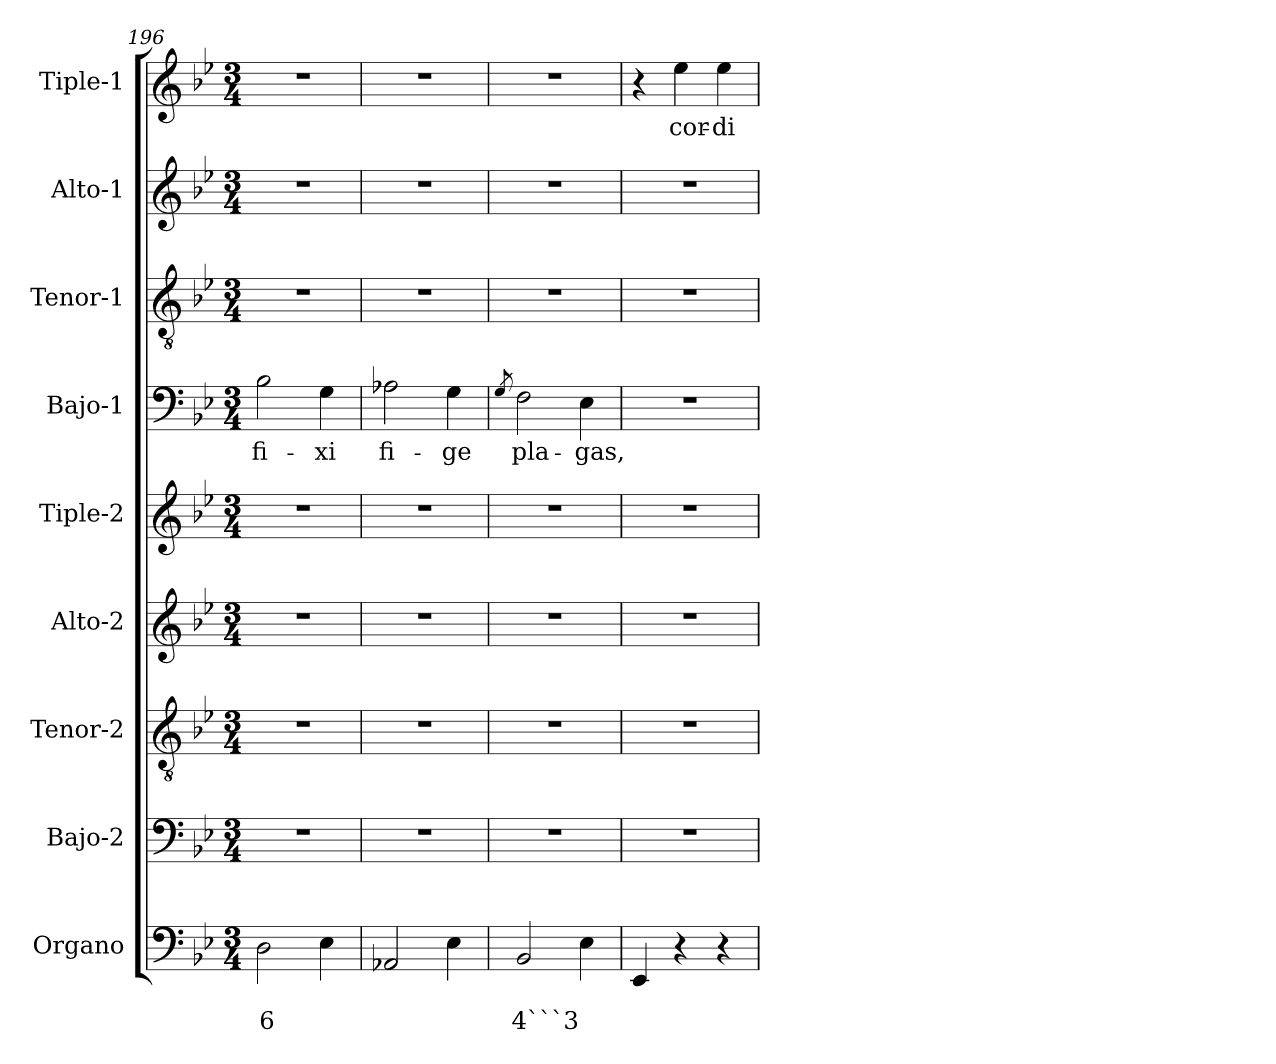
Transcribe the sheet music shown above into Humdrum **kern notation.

**kern	**text	**text	**kern	**kern	**kern	**kern	**kern	**text	**kern	**kern	**kern	**text
*part9	*part9	*part9	*part8	*part7	*part6	*part5	*part4	*part4	*part3	*part2	*part1	*part1
*staff9	*staff9	*staff9	*staff8	*staff7	*staff6	*staff5	*staff4	*staff4	*staff3	*staff2	*staff1	*staff1
*I"Organo	*	*	*I"Bajo-2	*I"Tenor-2	*I"Alto-2	*I"Tiple-2	*I"Bajo-1	*	*I"Tenor-1	*I"Alto-1	*I"Tiple-1	*
*	*	*	*I'B-2	*I'T-2	*I'A-2	*	*I'B1	*	*I'T1	*I'A1	*	*
*clefF4	*	*	*clefF4	*clefGv2	*clefG2	*clefG2	*clefF4	*	*clefGv2	*clefG2	*clefG2	*
*k[b-e-]	*	*	*k[b-e-]	*k[b-e-]	*k[b-e-]	*k[b-e-]	*k[b-e-]	*	*k[b-e-]	*k[b-e-]	*k[b-e-]	*
*B-:	*	*	*B-:	*B-:	*B-:	*B-:	*B-:	*	*B-:	*B-:	*B-:	*
*M3/4	*	*	*M3/4	*M3/4	*M3/4	*M3/4	*M3/4	*	*M3/4	*M3/4	*M3/4	*
=196	=196	=196	=196	=196	=196	=196	=196	=196	=196	=196	=196	=196
!	!	!LO:LY:b	!	!	!	!	!	!	!	!	!	!
!	!	!	!	!	!	!	!	!LO:LY:b	!	!	!	!
2D\	.	6	2.r	2.r	2.r	2.r	2B-\	-fi-	2.r	2.r	2.r	.
!	!	!	!	!	!	!	!	!LO:LY:b	!	!	!	!
4E-\	.	.	.	.	.	.	4G\	-xi	.	.	.	.
!!LO:PB:g=z
=197	=197	=197	=197	=197	=197	=197	=197	=197	=197	=197	=197	=197
!	!	!	!	!	!	!	!	!LO:LY:b	!	!	!	!
2AA-X/	.	.	2.r	2.r	2.r	2.r	2A-X\	fi-	2.r	2.r	2.r	.
!	!	!	!	!	!	!	!	!LO:LY:b	!	!	!	!
4E-\	.	.	.	.	.	.	4G\	-ge	.	.	.	.
=198	=198	=198	=198	=198	=198	=198	=198	=198	=198	=198	=198	=198
.	.	.	.	.	.	.	8qG/	.	.	.	.	.
!	!	!LO:LY:b	!	!	!	!	!	!	!	!	!	!
!	!	!	!	!	!	!	!	!LO:LY:b	!	!	!	!
2BB-/	.	4```3	2.r	2.r	2.r	2.r	2F\	pla-	2.r	2.r	2.r	.
!	!	!	!	!	!	!	!	!LO:LY:b	!	!	!	!
4E-\	.	.	.	.	.	.	4E-\	-gas,	.	.	.	.
=199	=199	=199	=199	=199	=199	=199	=199	=199	=199	=199	=199	=199
4EE-/	.	.	2.r	2.r	2.r	2.r	2.r	.	2.r	2.r	4r	.
!	!	!	!	!	!	!	!	!	!	!	!	!LO:LY:b
4r	.	.	.	.	.	.	.	.	.	.	4ee-\	cor-
!	!	!	!	!	!	!	!	!	!	!	!	!LO:LY:b
4r	.	.	.	.	.	.	.	.	.	.	4ee-\	-di
=	=	=	=	=	=	=	=	=	=	=	=	=
*-	*-	*-	*-	*-	*-	*-	*-	*-	*-	*-	*-	*-
